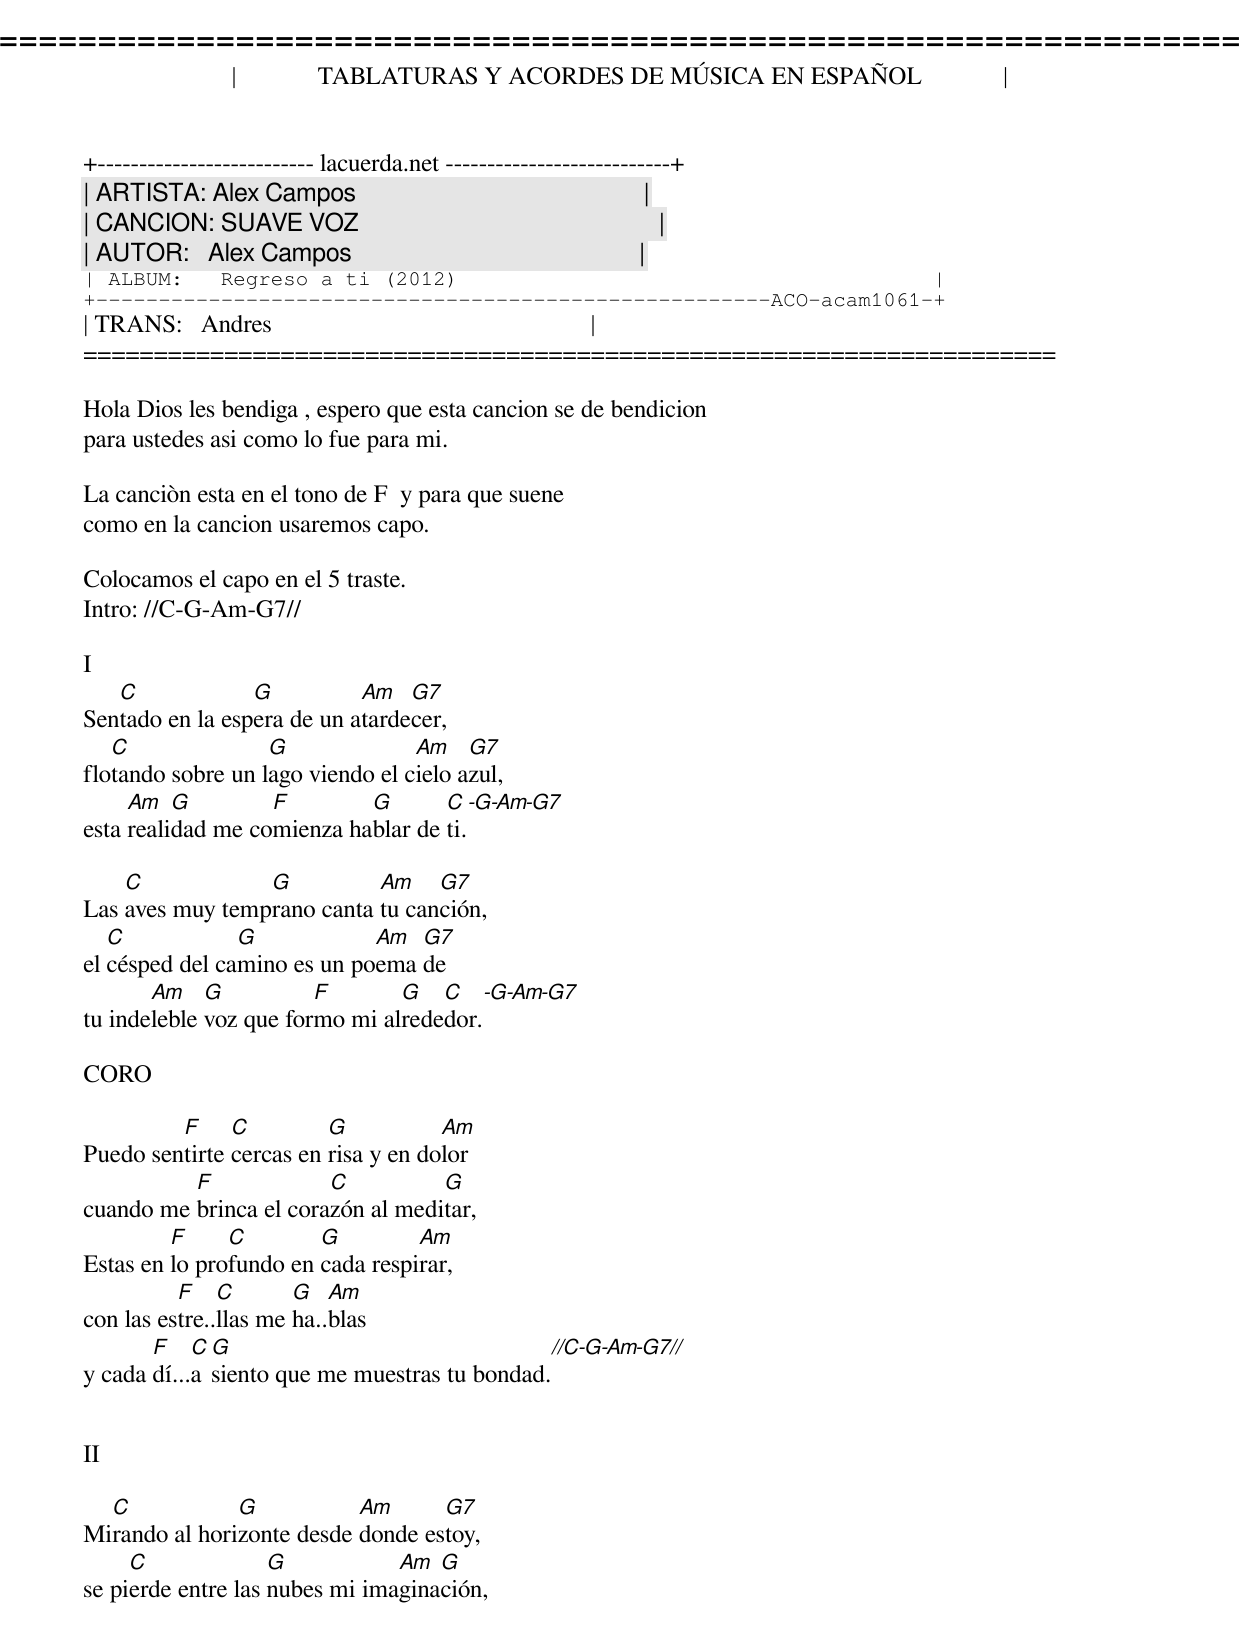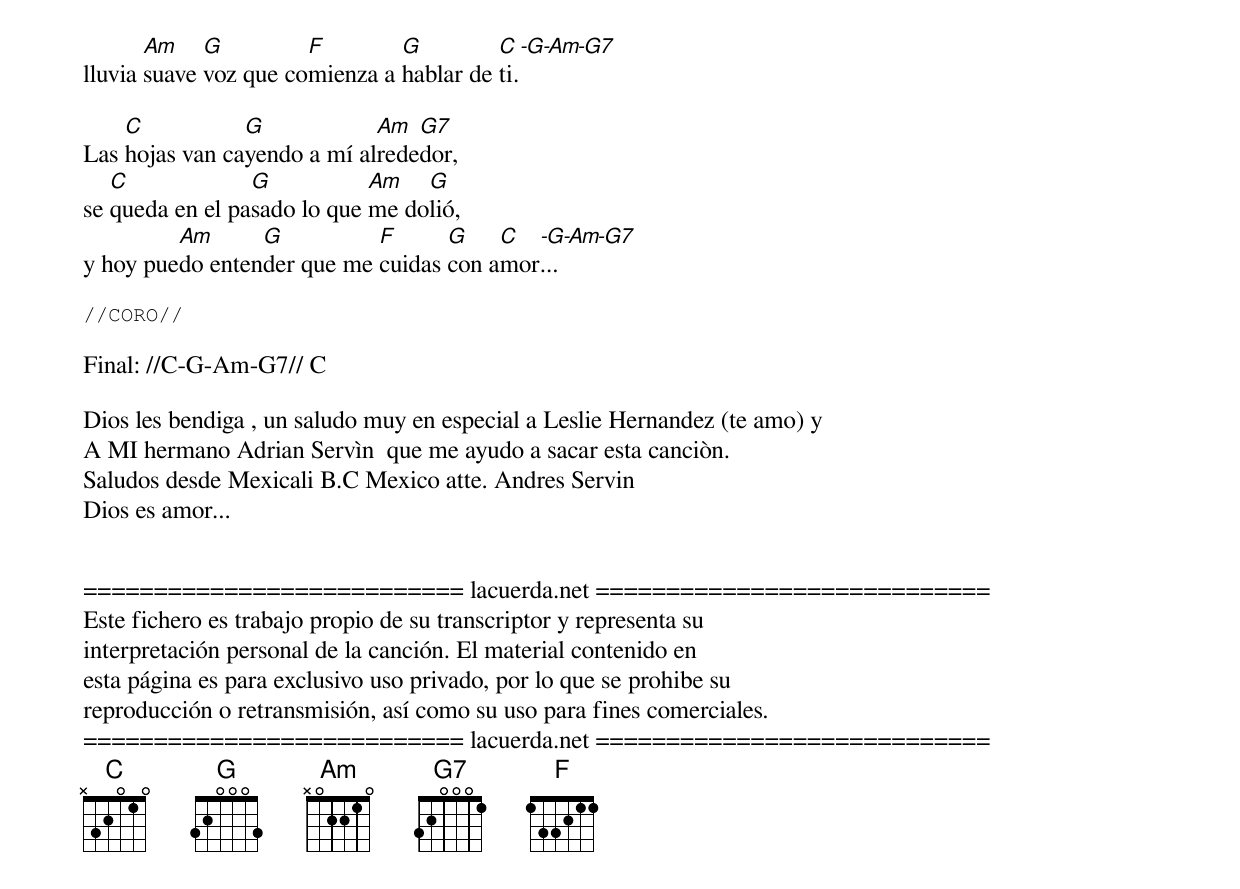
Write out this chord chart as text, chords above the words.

=====================================================================
|             TABLATURAS Y ACORDES DE MÚSICA EN ESPAÑOL             |
+-------------------------- lacuerda.net ---------------------------+
| ARTISTA: Alex Campos                                              |
| CANCION: SUAVE VOZ                                                |
| AUTOR:   Alex Campos                                              |
| ALBUM:   Regreso a ti (2012)                                      |
+------------------------------------------------------ACO-acam1061-+
| TRANS:   Andres                                                   |
=====================================================================

Hola Dios les bendiga , espero que esta cancion se de bendicion
para ustedes asi como lo fue para mi.

La canciòn esta en el tono de F  y para que suene
como en la cancion usaremos capo.

Colocamos el capo en el 5 traste.
Intro: //C-G-Am-G7//

I
   C             G          Am   G7
Sentado en la espera de un atardecer,
   C               G              Am    G7
flotando sobre un lago viendo el cielo azul,
     Am   G        F        G       C  -G-Am-G7
esta realidad me comienza hablar de ti.

    C            G          Am    G7
Las aves muy temprano canta tu canción,
   C            G            Am  G7
el césped del camino es un poema de
       Am    G          F       G   C   -G-Am-G7
tu indeleble voz que formo mi alrededor.

CORO

         F     C         G           Am
Puedo sentirte cercas en risa y en dolor
          F             C          G
cuando me brinca el corazón al meditar,
         F     C        G         Am
Estas en lo profundo en cada respirar,
          F    C       G   Am
con las estre..llas me ha..blas
       F    C G                                //C-G-Am-G7//
y cada dí...a siento que me muestras tu bondad.


II

  C            G           Am      G7
Mirando al horizonte desde donde estoy,
     C              G           Am  G
se pierde entre las nubes mi imaginación,
       Am    G         F        G         C  -G-Am-G7
lluvia suave voz que comienza a hablar de ti.

    C           G            Am  G7
Las hojas van cayendo a mí alrededor,
   C             G           Am   G
se queda en el pasado lo que me dolió,
         Am      G          F      G    C  -G-Am-G7
y hoy puedo entender que me cuidas con amor...

//CORO//

Final: //C-G-Am-G7// C

Dios les bendiga , un saludo muy en especial a Leslie Hernandez (te amo) y
A MI hermano Adrian Servìn  que me ayudo a sacar esta canciòn.
Saludos desde Mexicali B.C Mexico atte. Andres Servin
Dios es amor...


=========================== lacuerda.net ============================
Este fichero es trabajo propio de su transcriptor y representa su
interpretación personal de la canción. El material contenido en
esta página es para exclusivo uso privado, por lo que se prohibe su
reproducción o retransmisión, así como su uso para fines comerciales.
=========================== lacuerda.net ============================
